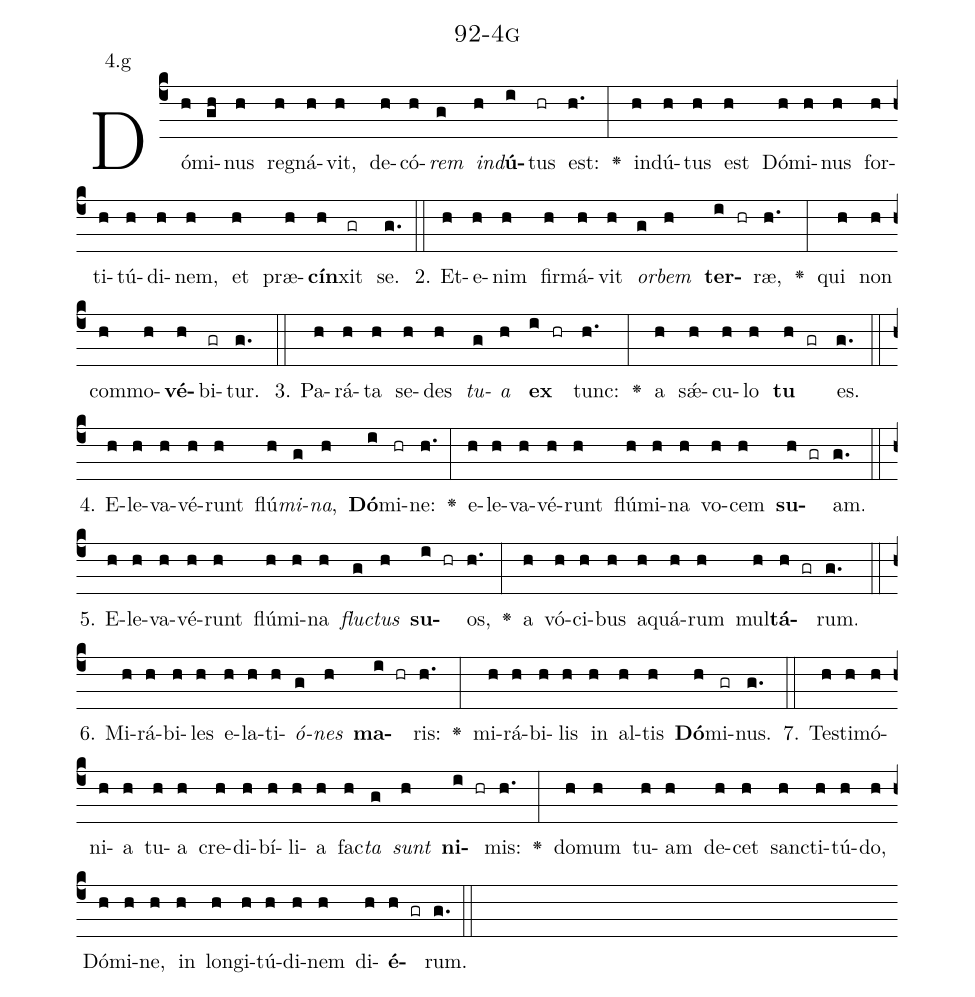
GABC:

name: 92-4g;
annotation: 4.g;
%%
(c4)Dó(h)mi(gh)nus(h) re(h)gná(h)vit,(h) de(h)có(h)<i>rem</i>(g) <i>ind</i>(h)<b>ú</b>(i)tus(hr) est:(h.) <v>\greheightstar</v>(:) ind(h)ú(h)tus(h) est(h) Dó(h)mi(h)nus(h) for(h)ti(h)tú(h)di(h)nem,(h) et(h) præ(h)<b>cín</b>(h)xit(gr) se.(g.) (::)
2. Et(h)e(h)nim(h) fir(h)má(h)vit(h) <i>or</i>(g)<i>bem</i>(h) <b>ter</b>(i hr)ræ,(h.) <v>\greheightstar</v>(:) qui(h) non(h) com(h)mo(h)<b>vé</b>(h)bi(gr)tur.(g.) (::)
3. Pa(h)rá(h)ta(h) se(h)des(h) <i>tu</i>(g)<i>a</i>(h) <b>ex</b>(i hr) tunc:(h.) <v>\greheightstar</v>(:) a(h) sǽ(h)cu(h)lo(h) <b>tu</b>(h gr) es.(g.) (::)
4. E(h)le(h)va(h)vé(h)runt(h) flú(h)<i>mi</i>(g)<i>na</i>,(h) <b>Dó</b>(i)mi(hr)ne:(h.) <v>\greheightstar</v>(:) e(h)le(h)va(h)vé(h)runt(h) flú(h)mi(h)na(h) vo(h)cem(h) <b>su</b>(h gr)am.(g.) (::)
5. E(h)le(h)va(h)vé(h)runt(h) flú(h)mi(h)na(h) <i>fluc</i>(g)<i>tus</i>(h) <b>su</b>(i hr)os,(h.) <v>\greheightstar</v>(:) a(h) vó(h)ci(h)bus(h) a(h)quá(h)rum(h) mul(h)<b>tá</b>(h gr)rum.(g.) (::)
6. Mi(h)rá(h)bi(h)les(h) e(h)la(h)ti(h)<i>ó</i>(g)<i>nes</i>(h) <b>ma</b>(i hr)ris:(h.) <v>\greheightstar</v>(:) mi(h)rá(h)bi(h)lis(h) in(h) al(h)tis(h) <b>Dó</b>(h)mi(gr)nus.(g.) (::)
7. Tes(h)ti(h)mó(h)ni(h)a(h) tu(h)a(h) cre(h)di(h)bí(h)li(h)a(h) fac(h)<i>ta</i>(g) <i>sunt</i>(h) <b>ni</b>(i hr)mis:(h.) <v>\greheightstar</v>(:) do(h)mum(h) tu(h)am(h) de(h)cet(h) sanc(h)ti(h)tú(h)do,(h) Dó(h)mi(h)ne,(h) in(h) lon(h)gi(h)tú(h)di(h)nem(h) di(h)<b>é</b>(h gr)rum.(g.) (::)
